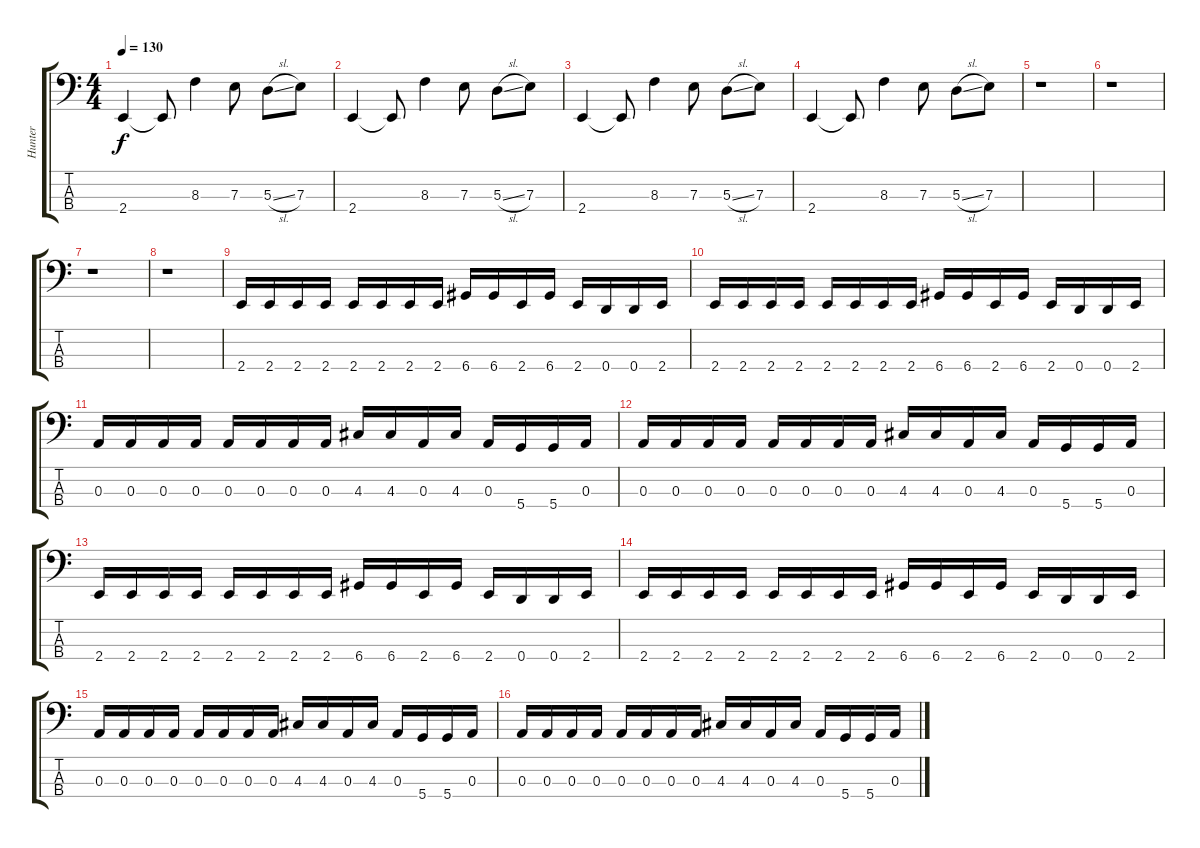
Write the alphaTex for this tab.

\track ("Hunter" "Hunter") {instrument synthbass2}
\staff {score tabs}
\tuning (G2 D2 A1 D1) {hide}
\ts (4 4)
\tempo 130
\clef f4
\ks c
2.4.4{dy f} 2.4{t}.8 8.3.4 7.3.8 5.3{sl}.8 7.3.8 |
2.4.4 2.4{t}.8 8.3.4 7.3.8 5.3{sl}.8 7.3.8 |
2.4.4 2.4{t}.8 8.3.4 7.3.8 5.3{sl}.8 7.3.8 |
2.4.4 2.4{t}.8 8.3.4 7.3.8 5.3{sl}.8 7.3.8 |
r.1 |
r.1 |
r.1 |
r.1 |
2.4.16 2.4.16 2.4.16 2.4.16 2.4.16 2.4.16 2.4.16 2.4.16 6.4.16 6.4.16 2.4.16 6.4.16 2.4.16 0.4.16 0.4.16 2.4.16 |
2.4.16 2.4.16 2.4.16 2.4.16 2.4.16 2.4.16 2.4.16 2.4.16 6.4.16 6.4.16 2.4.16 6.4.16 2.4.16 0.4.16 0.4.16 2.4.16 |
0.3.16 0.3.16 0.3.16 0.3.16 0.3.16 0.3.16 0.3.16 0.3.16 4.3.16 4.3.16 0.3.16 4.3.16 0.3.16 5.4.16 5.4.16 0.3.16 |
0.3.16 0.3.16 0.3.16 0.3.16 0.3.16 0.3.16 0.3.16 0.3.16 4.3.16 4.3.16 0.3.16 4.3.16 0.3.16 5.4.16 5.4.16 0.3.16 |
2.4.16 2.4.16 2.4.16 2.4.16 2.4.16 2.4.16 2.4.16 2.4.16 6.4.16 6.4.16 2.4.16 6.4.16 2.4.16 0.4.16 0.4.16 2.4.16 |
2.4.16 2.4.16 2.4.16 2.4.16 2.4.16 2.4.16 2.4.16 2.4.16 6.4.16 6.4.16 2.4.16 6.4.16 2.4.16 0.4.16 0.4.16 2.4.16 |
0.3.16 0.3.16 0.3.16 0.3.16 0.3.16 0.3.16 0.3.16 0.3.16 4.3.16 4.3.16 0.3.16 4.3.16 0.3.16 5.4.16 5.4.16 0.3.16 |
0.3.16 0.3.16 0.3.16 0.3.16 0.3.16 0.3.16 0.3.16 0.3.16 4.3.16 4.3.16 0.3.16 4.3.16 0.3.16 5.4.16 5.4.16 0.3.16
